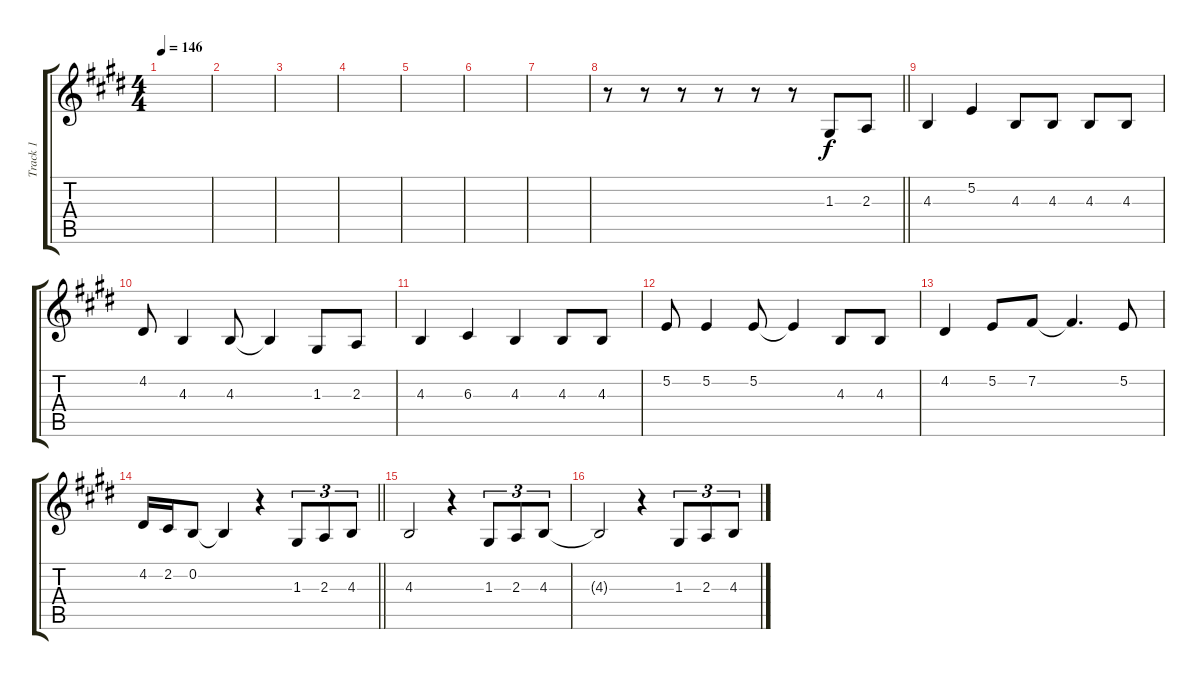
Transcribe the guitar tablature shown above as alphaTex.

\track ("Track 1" "Track 1") {instrument tenorsax}
\staff {score tabs}
\tuning (E4 B3 G3 D3 A2 E2) {hide}
\ts (4 4)
\tempo 146
\clef g2
\ks e
|
|
|
|
|
|
|
\barLineRight lightlight
r.8 r.8 r.8 r.8 r.8 r.8 1.3.8 2.3.8 |
4.3.4 5.2.4 4.3.8 4.3.8 4.3.8 4.3.8 |
4.2.8 4.3.4 4.3.8 4.3{t}.4 1.3.8 2.3.8 |
4.3.4 6.3.4 4.3.4 4.3.8 4.3.8 |
5.2.8 5.2.4 5.2.8 5.2{t}.4 4.3.8 4.3.8 |
4.2.4 5.2.8 7.2.8 7.2{t}.4{d} 5.2.8 |
\barLineRight lightlight
4.2.16 2.2.16 0.2.8 0.2{t}.4 r.4 1.3.8{tu (3 2)} 2.3.8{tu (3 2)} 4.3.8{tu (3 2)} |
4.3.2 r.4 1.3.8{tu (3 2)} 2.3.8{tu (3 2)} 4.3.8{tu (3 2)} |
4.3{t}.2 r.4 1.3.8{tu (3 2)} 2.3.8{tu (3 2)} 4.3.8{tu (3 2)}
